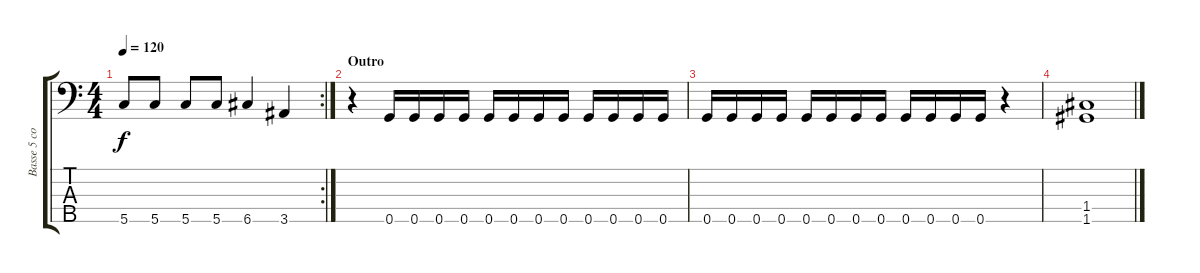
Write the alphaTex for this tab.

\track ("Basse 5 cordes" "Basse 5 co") {instrument slapbass2}
\staff {score tabs}
\tuning (Eb3 Bb2 F2 C2 G1) {hide}
\rc 2
\ts (4 4)
\tempo 120
\clef f4
\ks c
5.5.8{dy f} 5.5.8 5.5.8 5.5.8 6.5.4 3.5.4 |
\section ("" "Outro")
r.4 0.5.16 0.5.16 0.5.16 0.5.16 0.5.16 0.5.16 0.5.16 0.5.16 0.5.16 0.5.16 0.5.16 0.5.16 |
0.5.16 0.5.16 0.5.16 0.5.16 0.5.16 0.5.16 0.5.16 0.5.16 0.5.16 0.5.16 0.5.16 0.5.16 r.4 |
(1.4 1.5).1
